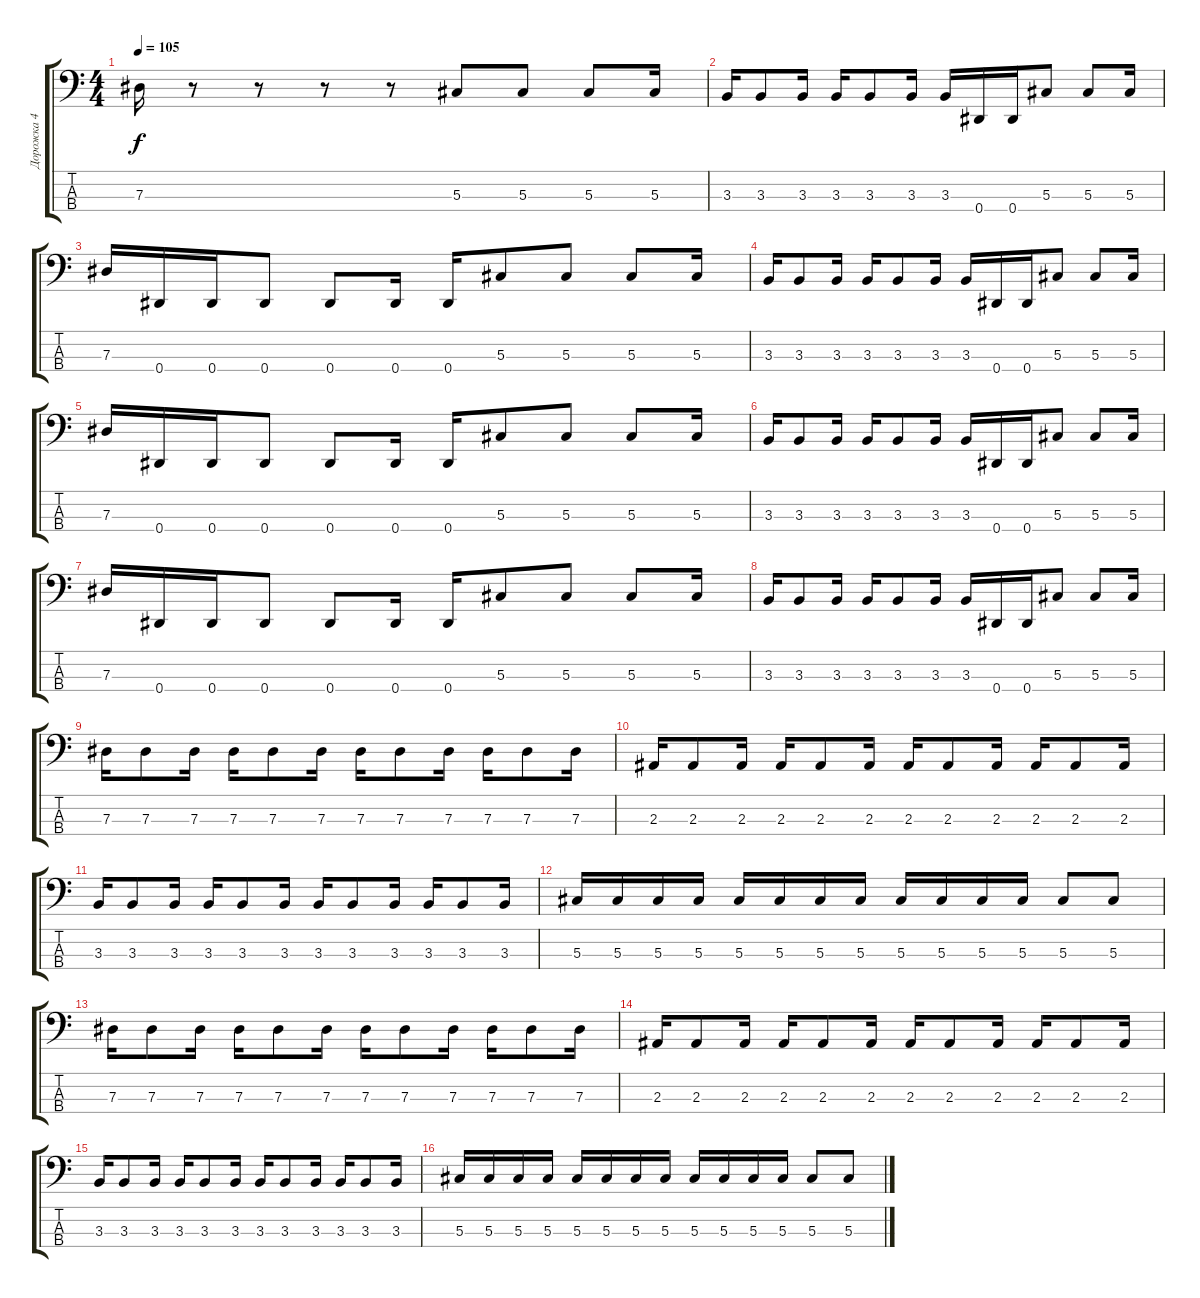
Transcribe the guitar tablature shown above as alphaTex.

\track ("Дорожка 4" "Дорожка 4") {instrument electricbasspick}
\staff {score tabs}
\tuning (Gb2 Db2 Ab1 Eb1) {hide}
\ts (4 4)
\tempo 105
\clef f4
\ks c
7.3.16{dy f} r.8 r.8 r.8 r.8 5.3.8 5.3.8 5.3.8 5.3.16 |
3.3.16 3.3.8 3.3.16 3.3.16 3.3.8 3.3.16 3.3.16 0.4.16 0.4.16 5.3.8 5.3.8 5.3.16 |
7.3.16 0.4.16 0.4.16 0.4.8 0.4.8 0.4.16 0.4.16 5.3.8 5.3.8 5.3.8 5.3.16 |
3.3.16 3.3.8 3.3.16 3.3.16 3.3.8 3.3.16 3.3.16 0.4.16 0.4.16 5.3.8 5.3.8 5.3.16 |
7.3.16 0.4.16 0.4.16 0.4.8 0.4.8 0.4.16 0.4.16 5.3.8 5.3.8 5.3.8 5.3.16 |
3.3.16 3.3.8 3.3.16 3.3.16 3.3.8 3.3.16 3.3.16 0.4.16 0.4.16 5.3.8 5.3.8 5.3.16 |
7.3.16 0.4.16 0.4.16 0.4.8 0.4.8 0.4.16 0.4.16 5.3.8 5.3.8 5.3.8 5.3.16 |
3.3.16 3.3.8 3.3.16 3.3.16 3.3.8 3.3.16 3.3.16 0.4.16 0.4.16 5.3.8 5.3.8 5.3.16 |
7.3.16 7.3.8 7.3.16 7.3.16 7.3.8 7.3.16 7.3.16 7.3.8 7.3.16 7.3.16 7.3.8 7.3.16 |
2.3.16 2.3.8 2.3.16 2.3.16 2.3.8 2.3.16 2.3.16 2.3.8 2.3.16 2.3.16 2.3.8 2.3.16 |
3.3.16 3.3.8 3.3.16 3.3.16 3.3.8 3.3.16 3.3.16 3.3.8 3.3.16 3.3.16 3.3.8 3.3.16 |
5.3.16 5.3.16 5.3.16 5.3.16 5.3.16 5.3.16 5.3.16 5.3.16 5.3.16 5.3.16 5.3.16 5.3.16 5.3.8 5.3.8 |
7.3.16 7.3.8 7.3.16 7.3.16 7.3.8 7.3.16 7.3.16 7.3.8 7.3.16 7.3.16 7.3.8 7.3.16 |
2.3.16 2.3.8 2.3.16 2.3.16 2.3.8 2.3.16 2.3.16 2.3.8 2.3.16 2.3.16 2.3.8 2.3.16 |
3.3.16 3.3.8 3.3.16 3.3.16 3.3.8 3.3.16 3.3.16 3.3.8 3.3.16 3.3.16 3.3.8 3.3.16 |
5.3.16 5.3.16 5.3.16 5.3.16 5.3.16 5.3.16 5.3.16 5.3.16 5.3.16 5.3.16 5.3.16 5.3.16 5.3.8 5.3.8
